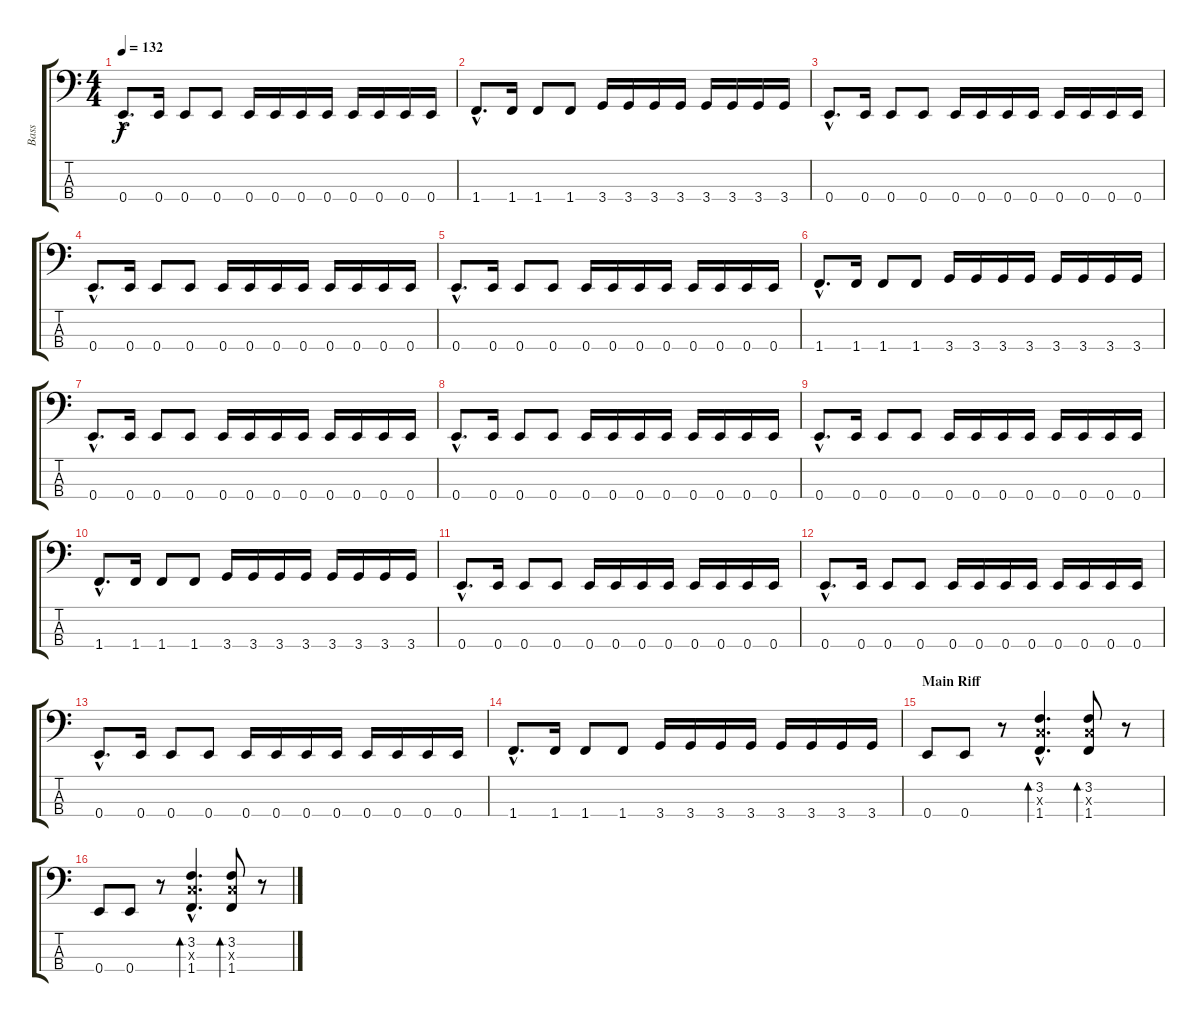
\track ("Bass" "Bass") {instrument electricbasspick}
\staff {score tabs}
\tuning (G2 D2 A1 E1) {hide}
\ts (4 4)
\tempo 132
\clef f4
\ks c
0.4{hac}.8{d dy f} 0.4.16 0.4.8 0.4.8 0.4.16 0.4.16 0.4.16 0.4.16 0.4.16 0.4.16 0.4.16 0.4.16 |
1.4{hac}.8{d} 1.4.16 1.4.8 1.4.8 3.4.16 3.4.16 3.4.16 3.4.16 3.4.16 3.4.16 3.4.16 3.4.16 |
0.4{hac}.8{d} 0.4.16 0.4.8 0.4.8 0.4.16 0.4.16 0.4.16 0.4.16 0.4.16 0.4.16 0.4.16 0.4.16 |
0.4{hac}.8{d} 0.4.16 0.4.8 0.4.8 0.4.16 0.4.16 0.4.16 0.4.16 0.4.16 0.4.16 0.4.16 0.4.16 |
0.4{hac}.8{d} 0.4.16 0.4.8 0.4.8 0.4.16 0.4.16 0.4.16 0.4.16 0.4.16 0.4.16 0.4.16 0.4.16 |
1.4{hac}.8{d} 1.4.16 1.4.8 1.4.8 3.4.16 3.4.16 3.4.16 3.4.16 3.4.16 3.4.16 3.4.16 3.4.16 |
0.4{hac}.8{d} 0.4.16 0.4.8 0.4.8 0.4.16 0.4.16 0.4.16 0.4.16 0.4.16 0.4.16 0.4.16 0.4.16 |
0.4{hac}.8{d} 0.4.16 0.4.8 0.4.8 0.4.16 0.4.16 0.4.16 0.4.16 0.4.16 0.4.16 0.4.16 0.4.16 |
0.4{hac}.8{d} 0.4.16 0.4.8 0.4.8 0.4.16 0.4.16 0.4.16 0.4.16 0.4.16 0.4.16 0.4.16 0.4.16 |
1.4{hac}.8{d} 1.4.16 1.4.8 1.4.8 3.4.16 3.4.16 3.4.16 3.4.16 3.4.16 3.4.16 3.4.16 3.4.16 |
0.4{hac}.8{d} 0.4.16 0.4.8 0.4.8 0.4.16 0.4.16 0.4.16 0.4.16 0.4.16 0.4.16 0.4.16 0.4.16 |
0.4{hac}.8{d} 0.4.16 0.4.8 0.4.8 0.4.16 0.4.16 0.4.16 0.4.16 0.4.16 0.4.16 0.4.16 0.4.16 |
0.4{hac}.8{d} 0.4.16 0.4.8 0.4.8 0.4.16 0.4.16 0.4.16 0.4.16 0.4.16 0.4.16 0.4.16 0.4.16 |
1.4{hac}.8{d} 1.4.16 1.4.8 1.4.8 3.4.16 3.4.16 3.4.16 3.4.16 3.4.16 3.4.16 3.4.16 3.4.16 |
\section ("" "Main Riff")
0.4.8 0.4.8 r.8 (3.2{hac} 3.3{hac x} 1.4{hac}).4{d bd 60} (3.2 3.3{x} 1.4).8{bd 60} r.8 |
0.4.8 0.4.8 r.8 (3.2{hac} 3.3{hac x} 1.4{hac}).4{d bd 60} (3.2 3.3{x} 1.4).8{bd 60} r.8
